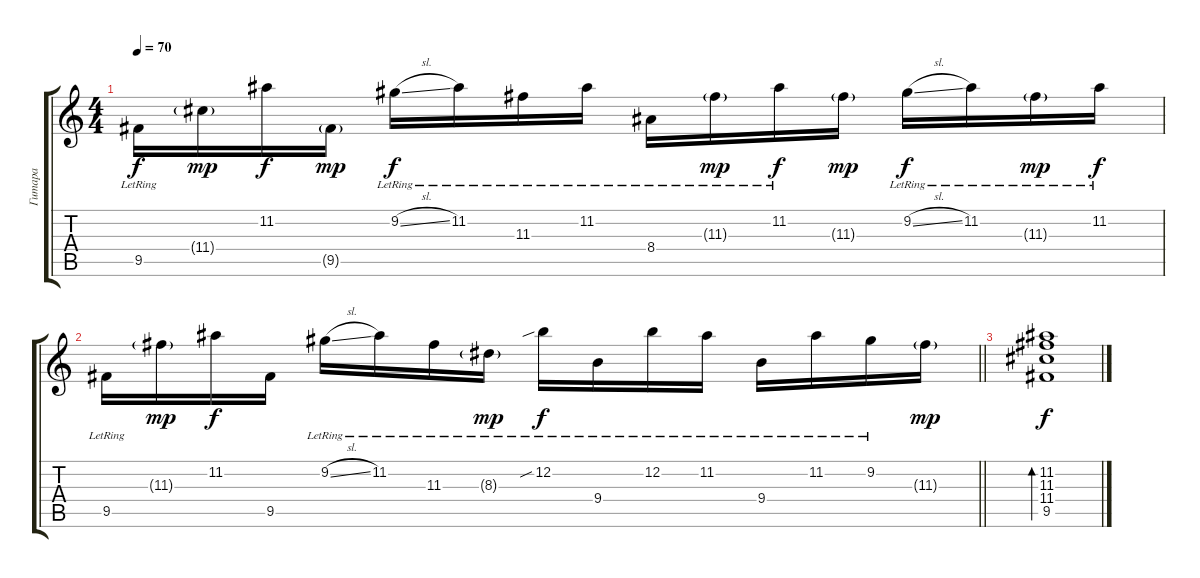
\track ("Гитара" "Гитара") {instrument acousticguitarsteel}
\staff {score tabs}
\tuning (E4 B3 G3 D3 A2 E2) {hide}
\ts (4 4)
\tempo 70
\clef g2
\ks c
9.5{lr}.16{dy f} 11.4{g}.16{dy mp} 11.2.16{dy f} 9.5{g}.16{dy mp} 9.2{sl lr}.16{dy f} 11.2{lr}.16 11.3{lr}.16 11.2{lr}.16 8.4{lr}.16 11.3{g lr}.16{dy mp} 11.2{lr}.16{dy f} 11.3{g}.16{dy mp} 9.2{sl lr}.16{dy f} 11.2{lr}.16 11.3{g lr}.16{dy mp} 11.2{lr}.16{dy f} |
\barLineRight lightlight
9.5{lr}.16 11.3{g}.16{dy mp} 11.2.16{dy f} 9.5.16 9.2{sl lr}.16 11.2{lr}.16 11.3{lr}.16 8.3{g lr}.16{dy mp} 12.2{sib lr}.16{dy f} 9.4{lr}.16 12.2{lr}.16 11.2{lr}.16 9.4{lr}.16 11.2{lr}.16 9.2{lr}.16 11.3{g}.16{dy mp} |
(11.2 11.3 11.4 9.5).1{bd 240 dy f}
